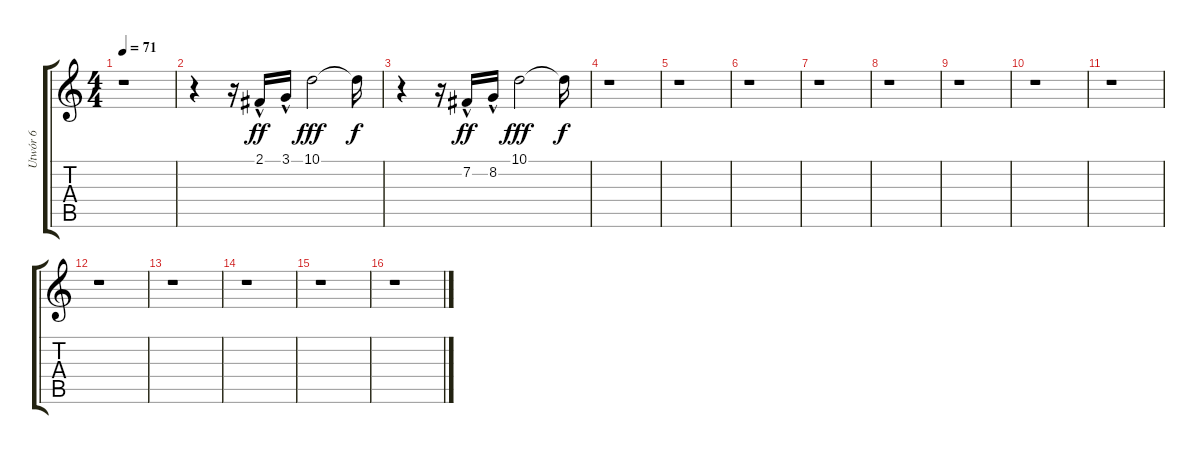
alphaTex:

\track ("Utwór 6" "Utwór 6") {instrument fx5brightness}
\staff {score tabs}
\tuning (E4 B3 G3 D3 A2 E2) {hide}
\ts (4 4)
\tempo 71
\clef g2
\ks c
r.1{dy f} |
r.4 r.16 2.1{hac}.16{dy ff volume 16} 3.1{hac}.16 10.1.2{dy fff} 10.1{t}.16{dy f} |
r.4 r.16 7.2{hac}.16{dy ff} 8.2{hac}.16 10.1.2{dy fff} 10.1{t}.16{dy f} |
r.1 |
r.1 |
r.1 |
r.1 |
r.1 |
r.1 |
r.1 |
r.1 |
r.1 |
r.1 |
r.1 |
r.1 |
r.1
